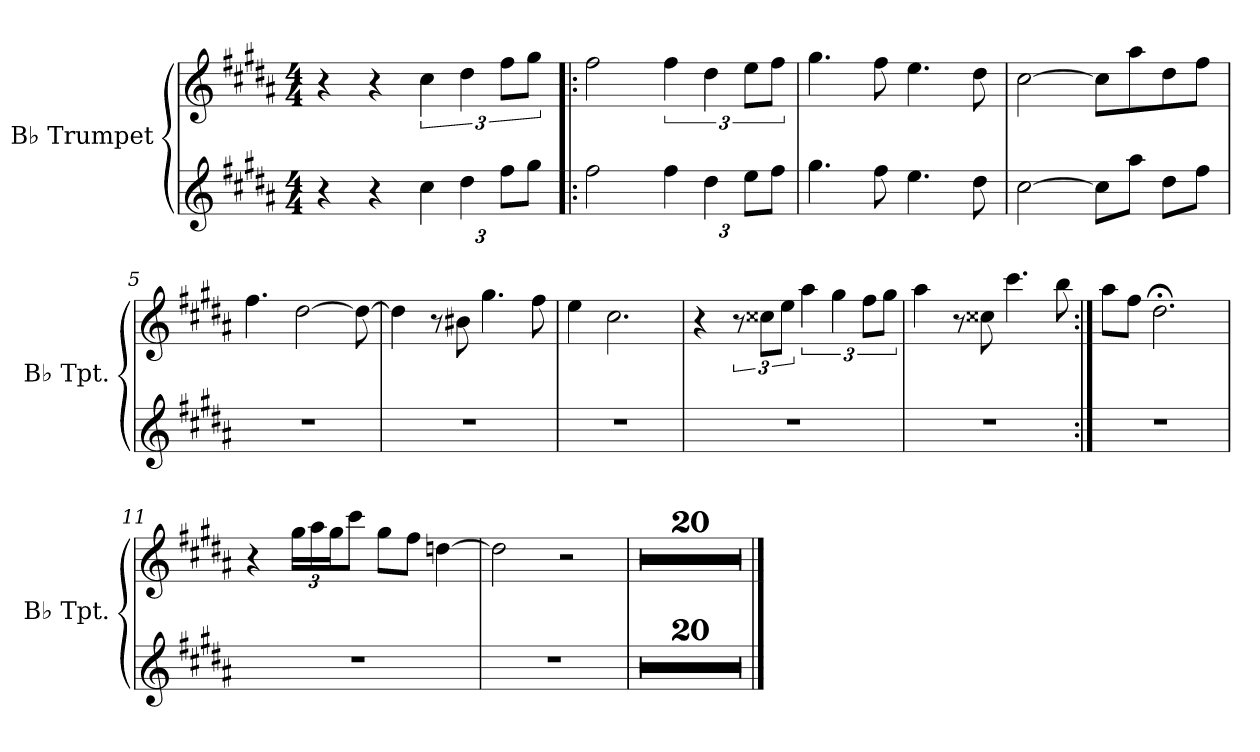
**kern	**kern
*part2	*part1
*staff2	*staff1
*I"B♭ Trumpet	*I"B♭ Trumpet
*I'B♭ Tpt.	*I'B♭ Tpt.
*clefG2	*clefG2
*ITrd1c2	*ITrd1c2
*k[f#c#g#]	*k[f#c#g#]
*M4/4	*M4/4
=1	=1
4r	4r
4r	4r
*Xbrackettup	*
6b\	6b\
6cc#\	6cc#\
12ee\L	12ee\L
12ff#\J	12ff#\J
=2!|:	=2!|:
2ee\	2ee\
6ee\	6ee\
6cc#\	6cc#\
12dd\L	12dd\L
12ee\J	12ee\J
=3	=3
4.ff#\	4.ff#\
8ee\	8ee\
4.dd\	4.dd\
8cc#\	8cc#\
=4	=4
[2b\	[2b\
8b\L]	8b\L]
8gg#\J	8gg#\
8cc#\L	8cc#\
8ee\J	8ee\J
=5	=5
1r	4.ee\
.	[2cc#\
.	8cc#\_
=6	=6
1r	4cc#\]
.	8r
.	8a#X\
.	4.ff#\
.	8ee\
!!LO:LB:g=z
=7	=7
1r	4dd\
.	2.b\
=8	=8
1r	4r
.	12r
.	12b#X\L
.	12dd\J
.	6gg#\
.	6ff#\
.	12ee\L
.	12ff#\J
=9	=9
1r	4gg#\
.	8r
.	8b#X\
.	4.bb\
.	8aa\
=10:|!	=10:|!
1r	8gg#\L
.	8ee\J
.	2.cc#;<\
=11	=11
1r	4r
*	*Xbrackettup
.	24ff#\LL
.	24gg#\
.	24ff#\J
.	8bb\J
.	8ff#\L
.	8ee\J
.	[4ccn\
=12	=12
1r	2cc\]
.	2r
=13	=13
1r	1r
!!LO:LB:g=z
=14	=14
1r	1r
=15	=15
1r	1r
=16	=16
1r	1r
=17	=17
1r	1r
=18	=18
1r	1r
=19	=19
1r	1r
=20	=20
1r	1r
=21	=21
1r	1r
=22	=22
1r	1r
=23	=23
1r	1r
=24	=24
1r	1r
=25	=25
1r	1r
=26	=26
1r	1r
=27	=27
1r	1r
=28	=28
1r	1r
=29	=29
1r	1r
!!LO:LB:g=z
=30	=30
1r	1r
=31	=31
1r	1r
=32	=32
1r	1r
==	==
*-	*-
